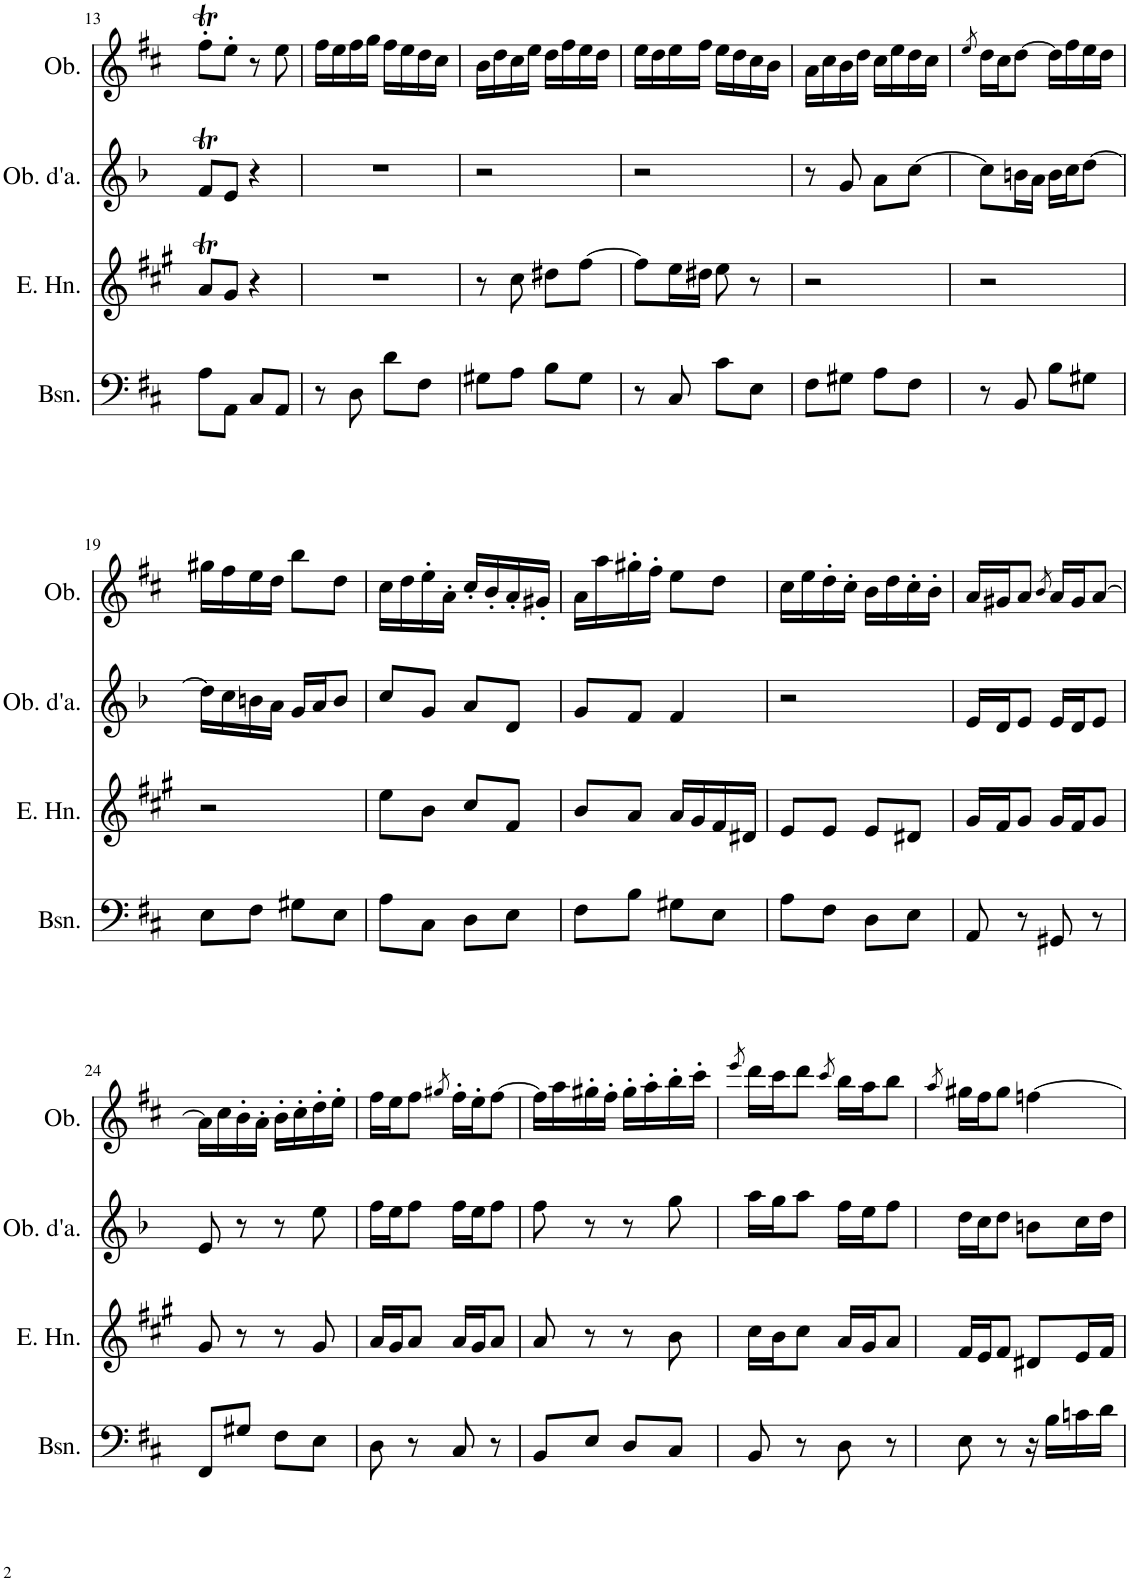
**kern	**kern	**kern	**kern
*part4	*part3	*part2	*part1
*staff4	*staff3	*staff2	*staff1
*I"Bassoon	*I"English Horn	*I"Oboe d'amore	*I"Oboe
*I'Bsn.	*I'E. Hn.	*I'Ob. d'a.	*I'Ob.
!!LO:PB:g=z
*clefF4	*clefG2	*clefG2	*clefG2
*	*Trd4c7	*Trd2c3	*
*k[f#c#]	*k[f#c#g#]	*k[b-]	*k[f#c#]
*M2/4	*M2/4	*M2/4	*M2/4
=13	=13	=13	=13
8A\L	8aT/L	8fT/L	8ff#t'\L
8AA\J	8g#/J	8e/J	8ee'\J
8C#/L	4r	4r	8r
8AA/J	.	.	8ee\
=14	=14	=14	=14
8r	2r	2r	16ff#\LL
.	.	.	16ee\
8D\	.	.	16ff#\
.	.	.	16gg\JJ
8d\L	.	.	16ff#\LL
.	.	.	16ee\
8F#\J	.	.	16dd\
.	.	.	16cc#\JJ
=15	=15	=15	=15
8G#X\L	8r	2r	16b\LL
.	.	.	16dd\
8A\J	8cc#\	.	16cc#\
.	.	.	16ee\JJ
8B\L	8dd#X\L	.	16dd\LL
.	.	.	16ff#\
8G#\J	[8ff#\J	.	16ee\
.	.	.	16dd\JJ
=16	=16	=16	=16
8r	8ff#\L]	2r	16ee\LL
.	.	.	16dd\
8C#/	16ee\L	.	16ee\
.	16dd#X\JJ	.	16ff#\JJ
8c#\L	8ee\	.	16ee\LL
.	.	.	16dd\
8E\J	8r	.	16cc#\
.	.	.	16b\JJ
=17	=17	=17	=17
8F#\L	2r	8r	16a\LL
.	.	.	16cc#\
8G#X\J	.	8g/	16b\
.	.	.	16dd\JJ
8A\L	.	8a\L	16cc#\LL
.	.	.	16ee\
8F#\J	.	[8cc\J	16dd\
.	.	.	16cc#\JJ
=18	=18	=18	=18
.	.	.	8qee/
8r	2r	8cc\L]	16dd\LL
.	.	.	16cc#\J
8BB/	.	16bn\L	[8dd\J
.	.	16a\JJ	.
8B\L	.	16b\LL	16dd\LL]
.	.	16cc\J	16ff#\
8G#X\J	.	[8dd\J	16ee\
.	.	.	16dd\JJ
!!LO:LB:g=z
=19	=19	=19	=19
8E\L	2r	16dd\LL]	16gg#X\LL
.	.	16cc\	16ff#\
8F#\J	.	16bn\	16ee\
.	.	16a\JJ	16dd\JJ
8G#X\L	.	16g/LL	8bb\L
.	.	16a/J	.
8E\J	.	8b/J	8dd\J
=20	=20	=20	=20
8A\L	8ee\L	8cc/L	16cc#\LL
.	.	.	16dd\
8C#\J	8b\J	8g/J	16ee'\
.	.	.	16a'\JJ
8D\L	8cc#/L	8a/L	16cc#'/LL
.	.	.	16b'/
8E\J	8f#/J	8d/J	16a'/
.	.	.	16g#X'/JJ
=21	=21	=21	=21
8F#\L	8b/L	8g/L	16a\LL
.	.	.	16aa\
8B\J	8a/J	8f/J	16gg#X'\
.	.	.	16ff#'\JJ
8G#X\L	16a/LL	4f/	8ee\L
.	16g#/	.	.
8E\J	16f#/	.	8dd\J
.	16d#X/JJ	.	.
=22	=22	=22	=22
8A\L	8e/L	2r	16cc#\LL
.	.	.	16ee\
8F#\J	8e/J	.	16dd'\
.	.	.	16cc#'\JJ
8D\L	8e/L	.	16b\LL
.	.	.	16dd\
8E\J	8d#X/J	.	16cc#'\
.	.	.	16b'\JJ
=23	=23	=23	=23
8AA/	16g#/LL	16e/LL	16a/LL
.	16f#/J	16d/J	16g#X/J
8r	8g#/J	8e/J	8a/J
.	.	.	8qb/
8GG#X/	16g#/LL	16e/LL	16a/LL
.	16f#/J	16d/J	16g#/J
8r	8g#/J	8e/J	[8a/J
!!LO:LB:g=z
=24	=24	=24	=24
8FF#/L	8g#/	8e/	16a\LL]
.	.	.	16cc#\
8G#X/J	8r	8r	16b'\
.	.	.	16a'\JJ
8F#\L	8r	8r	16b'\LL
.	.	.	16cc#'\
8E\J	8g#/	8ee\	16dd'\
.	.	.	16ee'\JJ
=25	=25	=25	=25
8D\	16a/LL	16ff\LL	16ff#\LL
.	16g#/J	16ee\J	16ee\J
8r	8a/J	8ff\J	8ff#\J
.	.	.	8qgg#X/
8C#/	16a/LL	16ff\LL	16ff#'\LL
.	16g#/J	16ee\J	16ee'\J
8r	8a/J	8ff\J	[8ff#\J
=26	=26	=26	=26
8BB/L	8a/	8ff\	16ff#\LL]
.	.	.	16aa\
8E/J	8r	8r	16gg#X'\
.	.	.	16ff#'\JJ
8D/L	8r	8r	16gg#'\LL
.	.	.	16aa'\
8C#/J	8b\	8gg\	16bb'\
.	.	.	16ccc#'\JJ
=27	=27	=27	=27
.	.	.	8qeee/
8BB/	16cc#\LL	16aa\LL	16ddd\LL
.	16b\J	16gg\J	16ccc#\J
8r	8cc#\J	8aa\J	8ddd\J
.	.	.	8qccc#/
8D\	16a/LL	16ff\LL	16bb\LL
.	16g#/J	16ee\J	16aa\J
8r	8a/J	8ff\J	8bb\J
=28	=28	=28	=28
.	.	.	8qaa/
8E\	16f#/LL	16dd\LL	16gg#X\LL
.	16e/J	16cc\J	16ff#\J
8r	8f#/J	8dd\J	8gg#\J
16r	8d#X/L	8bn\L	[4ffn\
16B\LL	.	.	.
16cn\	16e/L	16cc\L	.
16d\JJ	16f#/JJ	16dd\JJ	.
=	=	=	=
*-	*-	*-	*-
